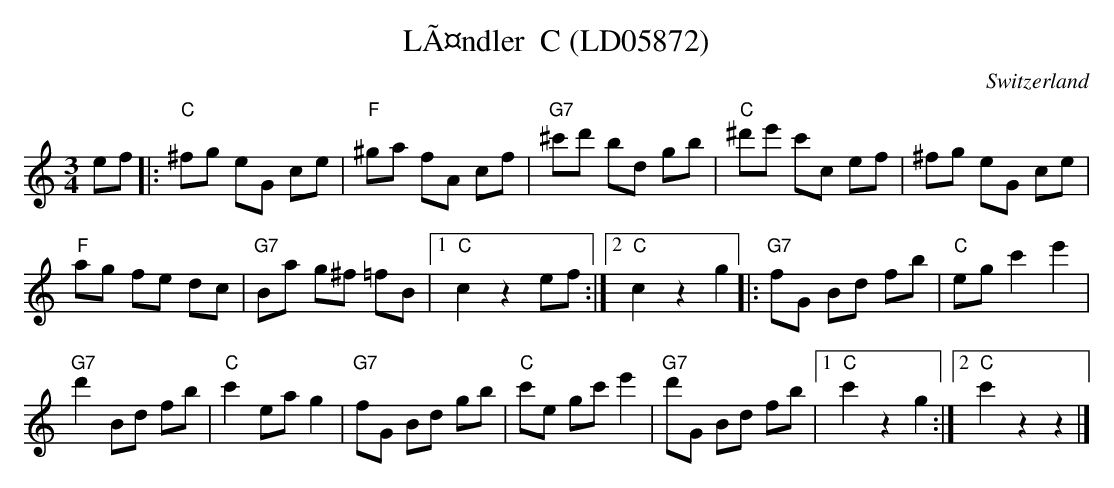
X:1
T:LÃ¤ndler  C (LD05872)
O:Switzerland
M:3/4
L:1/8
K:C %%MIDI gchordon
ef |: "C"^fg eG ce | "F"^ga fA cf | "G7"^c'd' bd gb | "C"^d'e' c'c ef | ^fg eG ce |
"F"ag fe dc | "G7"Ba g^f =fB |1 "C"c2z2ef :|2 "C"c2z2g2 |: "G7"fG Bd fb | "C"eg c'2e'2 |
"G7"d'2Bd fb | "C"c'2eag2 | "G7"fG Bd gb | "C"c'e gc'e'2 | "G7"d'G Bd fb |1 "C"c'2z2g2 :|2 "C"c'2z2z2 |]
